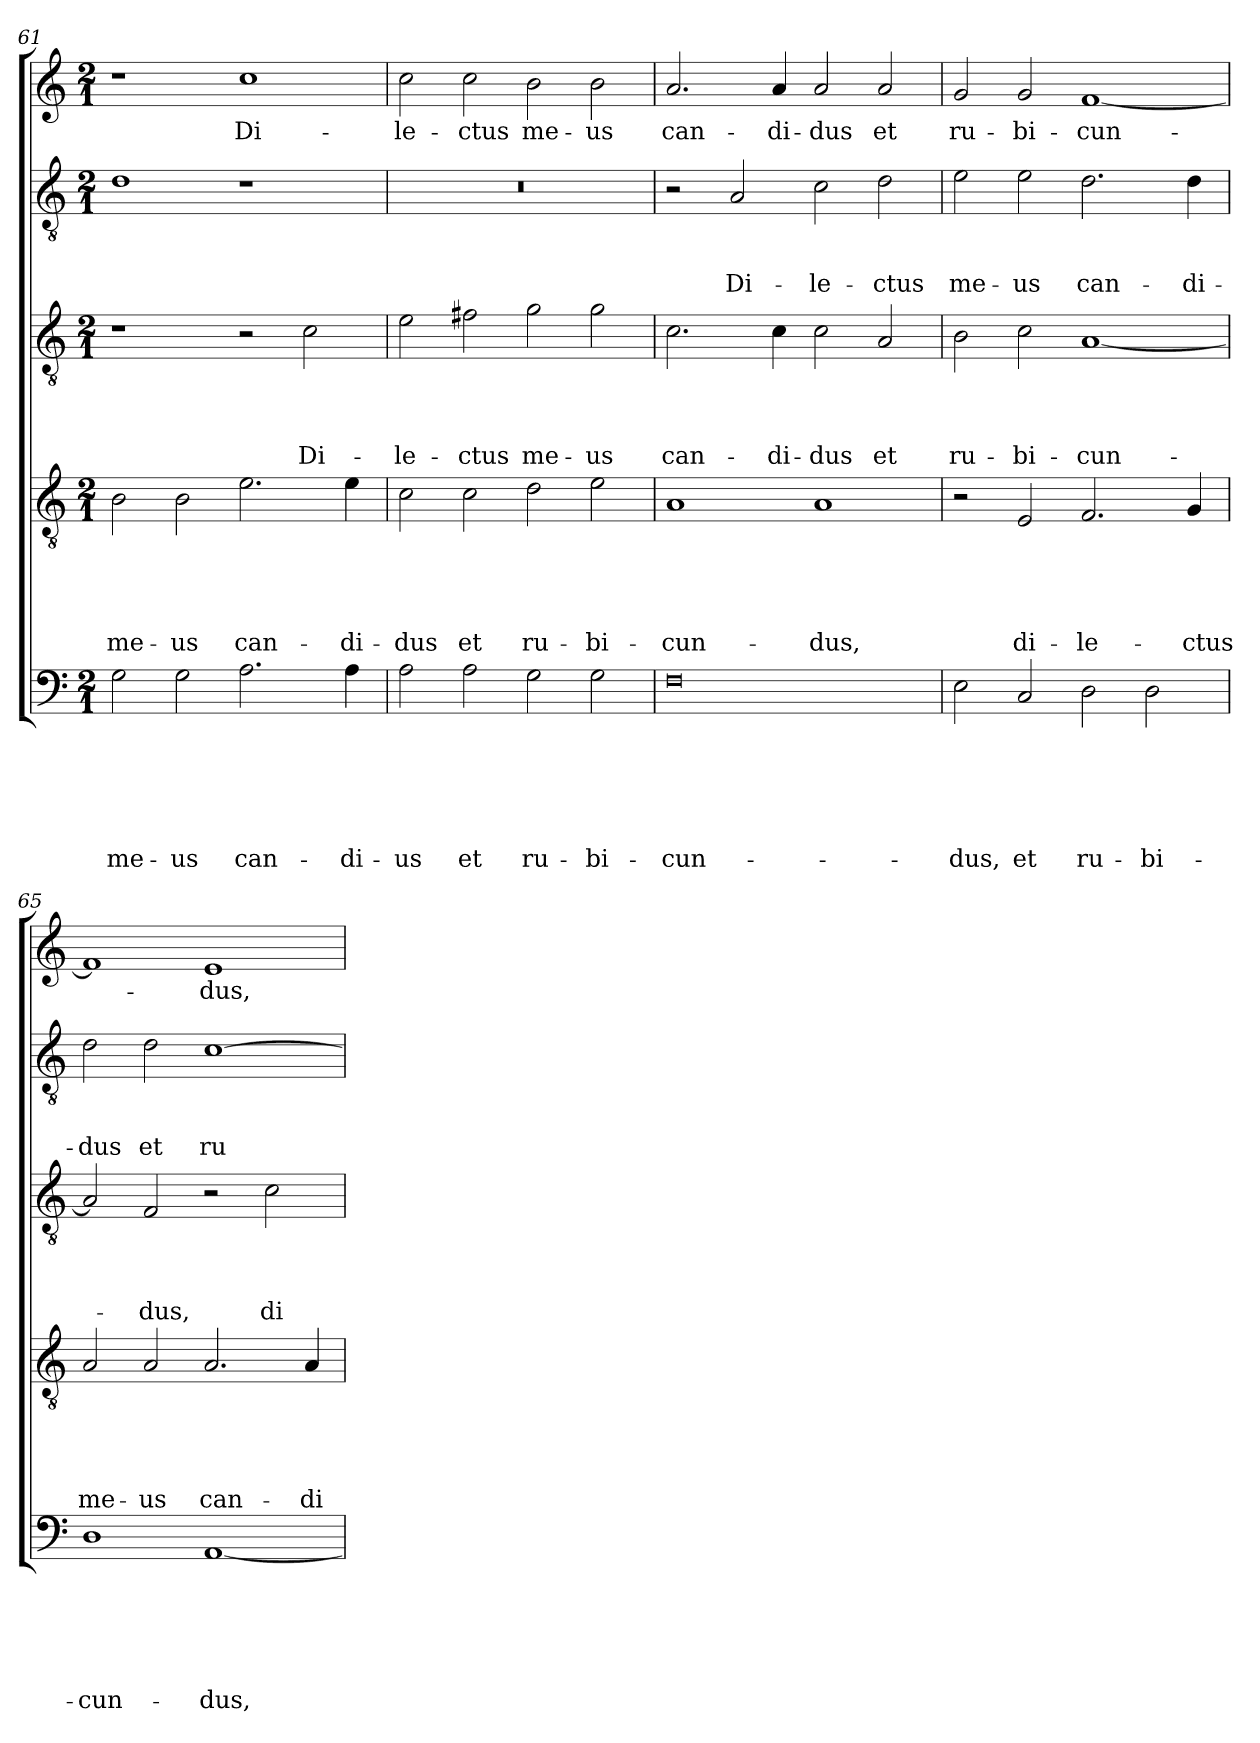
**kern	**text	**text	**text	**text	**text	**text	**kern	**text	**text	**text	**text	**text	**kern	**text	**text	**text	**text	**kern	**text	**text	**text	**kern	**text
*part5	*part5	*part5	*part5	*part5	*part5	*part5	*part4	*part4	*part4	*part4	*part4	*part4	*part3	*part3	*part3	*part3	*part3	*part2	*part2	*part2	*part2	*part1	*part1
*staff5	*staff5	*staff5	*staff5	*staff5	*staff5	*staff5	*staff4	*staff4	*staff4	*staff4	*staff4	*staff4	*staff3	*staff3	*staff3	*staff3	*staff3	*staff2	*staff2	*staff2	*staff2	*staff1	*staff1
!!LO:LB:g=z
*clefF4	*	*	*	*	*	*	*clefGv2	*	*	*	*	*	*clefGv2	*	*	*	*	*clefGv2	*	*	*	*clefG2	*
*k[]	*	*	*	*	*	*	*k[]	*	*	*	*	*	*k[]	*	*	*	*	*k[]	*	*	*	*k[]	*
*C:	*	*	*	*	*	*	*C:	*	*	*	*	*	*C:	*	*	*	*	*C:	*	*	*	*C:	*
*M2/1	*	*	*	*	*	*	*M2/1	*	*	*	*	*	*M2/1	*	*	*	*	*M2/1	*	*	*	*M2/1	*
=61	=61	=61	=61	=61	=61	=61	=61	=61	=61	=61	=61	=61	=61	=61	=61	=61	=61	=61	=61	=61	=61	=61	=61
!	!	!	!	!	!	!LO:LY:b	!	!	!	!	!	!LO:LY:b	!	!	!	!	!	!	!	!	!	!	!
2G\	.	.	.	.	.	me-	2B\	.	.	.	.	me-	1r	.	.	.	.	1d	.	.	.	1r	.
!	!	!	!	!	!	!LO:LY:b	!	!	!	!	!	!LO:LY:b	!	!	!	!	!	!	!	!	!	!	!
2G\	.	.	.	.	.	-us	2B\	.	.	.	.	-us	.	.	.	.	.	.	.	.	.	.	.
!	!	!	!	!	!	!LO:LY:b	!	!	!	!	!	!LO:LY:b	!	!	!	!	!	!	!	!	!	!	!LO:LY:b
2.A\	.	.	.	.	.	can-	2.e\	.	.	.	.	can-	2r	.	.	.	.	1r	.	.	.	1cc	Di-
!	!	!	!	!	!	!	!	!	!	!	!	!	!	!	!	!	!LO:LY:b	!	!	!	!	!	!
.	.	.	.	.	.	.	.	.	.	.	.	.	2c\	.	.	.	Di-	.	.	.	.	.	.
!	!	!	!	!	!	!LO:LY:b	!	!	!	!	!	!LO:LY:b	!	!	!	!	!	!	!	!	!	!	!
4A\	.	.	.	.	.	-di-	4e\	.	.	.	.	-di-	.	.	.	.	.	.	.	.	.	.	.
=62	=62	=62	=62	=62	=62	=62	=62	=62	=62	=62	=62	=62	=62	=62	=62	=62	=62	=62	=62	=62	=62	=62	=62
!	!	!	!	!	!	!LO:LY:b	!	!	!	!	!	!LO:LY:b	!	!	!	!	!LO:LY:b	!	!	!	!	!	!LO:LY:b
2A\	.	.	.	.	.	-us	2c\	.	.	.	.	-dus	2e\	.	.	.	-le-	0r	.	.	.	2cc\	-le-
!	!	!	!	!	!	!LO:LY:b	!	!	!	!	!	!LO:LY:b	!	!	!	!	!LO:LY:b	!	!	!	!	!	!LO:LY:b
2A\	.	.	.	.	.	et	2c\	.	.	.	.	et	2f#X\	.	.	.	-ctus	.	.	.	.	2cc\	-ctus
!	!	!	!	!	!	!LO:LY:b	!	!	!	!	!	!LO:LY:b	!	!	!	!	!LO:LY:b	!	!	!	!	!	!LO:LY:b
2G\	.	.	.	.	.	ru-	2d\	.	.	.	.	ru-	2g\	.	.	.	me-	.	.	.	.	2b\	me-
!	!	!	!	!	!	!LO:LY:b	!	!	!	!	!	!LO:LY:b	!	!	!	!	!LO:LY:b	!	!	!	!	!	!LO:LY:b
2G\	.	.	.	.	.	-bi-	2e\	.	.	.	.	-bi-	2g\	.	.	.	-us	.	.	.	.	2b\	-us
=63	=63	=63	=63	=63	=63	=63	=63	=63	=63	=63	=63	=63	=63	=63	=63	=63	=63	=63	=63	=63	=63	=63	=63
!	!	!	!	!	!	!LO:LY:b	!	!	!	!	!	!LO:LY:b	!	!	!	!	!LO:LY:b	!	!	!	!	!	!LO:LY:b
0F	.	.	.	.	.	-cun-	1A	.	.	.	.	-cun-	2.c\	.	.	.	can-	2r	.	.	.	2.a/	can-
!	!	!	!	!	!	!	!	!	!	!	!	!	!	!	!	!	!	!	!	!	!LO:LY:b	!	!
.	.	.	.	.	.	.	.	.	.	.	.	.	.	.	.	.	.	2A/	.	.	Di-	.	.
!	!	!	!	!	!	!	!	!	!	!	!	!	!	!	!	!	!LO:LY:b	!	!	!	!	!	!LO:LY:b
.	.	.	.	.	.	.	.	.	.	.	.	.	4c\	.	.	.	-di-	.	.	.	.	4a/	-di-
!	!	!	!	!	!	!	!	!	!	!	!	!LO:LY:b	!	!	!	!	!LO:LY:b	!	!	!	!LO:LY:b	!	!LO:LY:b
.	.	.	.	.	.	.	1A	.	.	.	.	-dus,	2c\	.	.	.	-dus	2c\	.	.	-le-	2a/	-dus
!	!	!	!	!	!	!	!	!	!	!	!	!	!	!	!	!	!LO:LY:b	!	!	!	!LO:LY:b	!	!LO:LY:b
.	.	.	.	.	.	.	.	.	.	.	.	.	2A/	.	.	.	et	2d\	.	.	-ctus	2a/	et
=64	=64	=64	=64	=64	=64	=64	=64	=64	=64	=64	=64	=64	=64	=64	=64	=64	=64	=64	=64	=64	=64	=64	=64
!	!	!	!	!	!	!LO:LY:b	!	!	!	!	!	!	!	!	!	!	!LO:LY:b	!	!	!	!LO:LY:b	!	!LO:LY:b
2E\	.	.	.	.	.	-dus,	2r	.	.	.	.	.	2B\	.	.	.	ru-	2e\	.	.	me-	2g/	ru-
!	!	!	!	!	!	!LO:LY:b	!	!	!	!	!	!LO:LY:b	!	!	!	!	!LO:LY:b	!	!	!	!LO:LY:b	!	!LO:LY:b
2C/	.	.	.	.	.	et	2E/	.	.	.	.	di-	2c\	.	.	.	-bi-	2e\	.	.	-us	2g/	-bi-
!	!	!	!	!	!	!LO:LY:b	!	!	!	!	!	!LO:LY:b	!	!	!	!	!LO:LY:b	!	!	!	!LO:LY:b	!	!LO:LY:b
2D\	.	.	.	.	.	ru-	2.F/	.	.	.	.	-le-	[1A	.	.	.	-cun-	2.d\	.	.	can-	[1f	-cun-
!	!	!	!	!	!	!LO:LY:b	!	!	!	!	!	!	!	!	!	!	!	!	!	!	!	!	!
2D\	.	.	.	.	.	-bi-	.	.	.	.	.	.	.	.	.	.	.	.	.	.	.	.	.
!	!	!	!	!	!	!	!	!	!	!	!	!LO:LY:b	!	!	!	!	!	!	!	!	!LO:LY:b	!	!
.	.	.	.	.	.	.	4G/	.	.	.	.	-ctus	.	.	.	.	.	4d\	.	.	-di-	.	.
=65	=65	=65	=65	=65	=65	=65	=65	=65	=65	=65	=65	=65	=65	=65	=65	=65	=65	=65	=65	=65	=65	=65	=65
!	!	!	!	!	!	!LO:LY:b	!	!	!	!	!	!LO:LY:b	!	!	!	!	!	!	!	!	!LO:LY:b	!	!
1D	.	.	.	.	.	-cun-	2A/	.	.	.	.	me-	2A/]	.	.	.	.	2d\	.	.	-dus	1f]	.
!	!	!	!	!	!	!	!	!	!	!	!	!LO:LY:b	!	!	!	!	!LO:LY:b	!	!	!	!LO:LY:b	!	!
.	.	.	.	.	.	.	2A/	.	.	.	.	-us	2F/	.	.	.	-dus,	2d\	.	.	et	.	.
!	!	!	!	!	!	!LO:LY:b	!	!	!	!	!	!LO:LY:b	!	!	!	!	!	!	!	!	!LO:LY:b	!	!LO:LY:b
[1AA	.	.	.	.	.	-dus,	2.A/	.	.	.	.	can-	2r	.	.	.	.	[1c	.	.	ru-	1e	-dus,
!	!	!	!	!	!	!	!	!	!	!	!	!	!	!	!	!	!LO:LY:b	!	!	!	!	!	!
.	.	.	.	.	.	.	.	.	.	.	.	.	2c\	.	.	.	di-	.	.	.	.	.	.
!	!	!	!	!	!	!	!	!	!	!	!	!LO:LY:b	!	!	!	!	!	!	!	!	!	!	!
.	.	.	.	.	.	.	4A/	.	.	.	.	-di-	.	.	.	.	.	.	.	.	.	.	.
=	=	=	=	=	=	=	=	=	=	=	=	=	=	=	=	=	=	=	=	=	=	=	=
*-	*-	*-	*-	*-	*-	*-	*-	*-	*-	*-	*-	*-	*-	*-	*-	*-	*-	*-	*-	*-	*-	*-	*-
